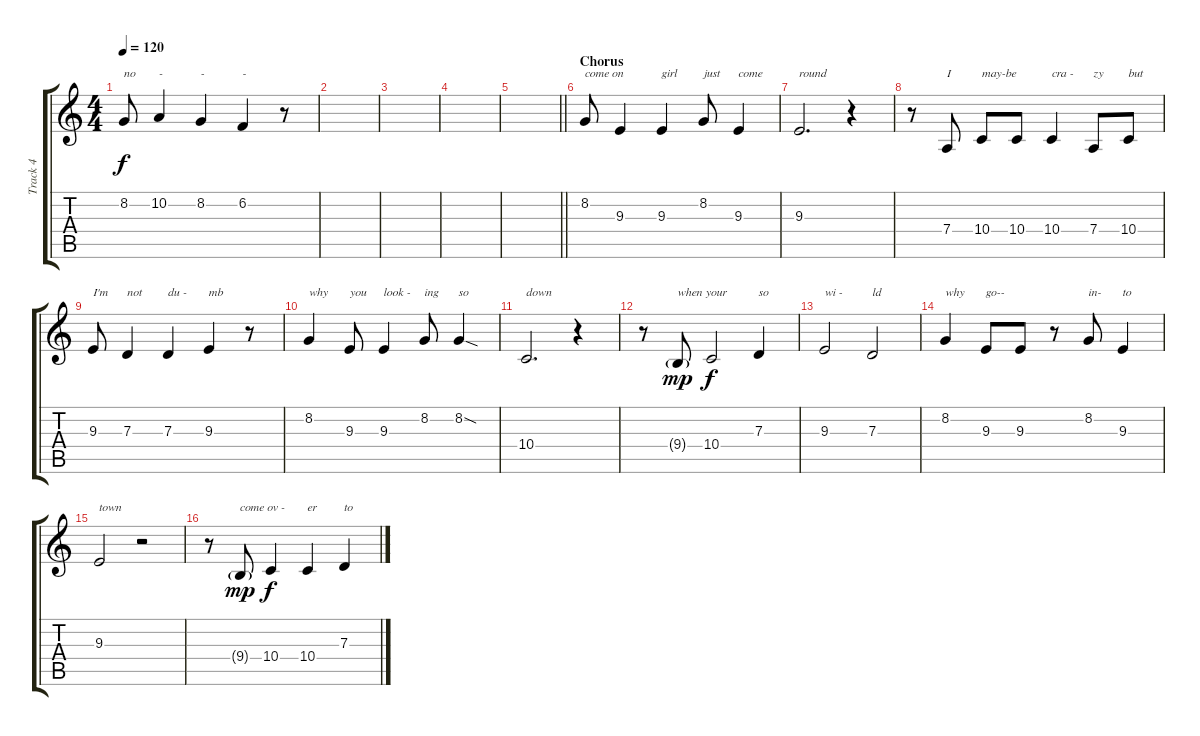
\track ("Track 4" "Track 4") {instrument cello}
\staff {score tabs}
\tuning (E4 B3 G3 D3 A2 E2) {hide}
\ts (4 4)
\tempo 120
\clef g2
\ks c
8.2.8{txt "no" dy f} 10.2.4{txt "-"} 8.2.4{txt "-"} 6.2.4{txt "-"} r.8 |
|
|
|
\barLineRight lightlight
|
\section ("" "Chorus")
8.2.8{txt "come on"} 9.3.4 9.3.4{txt "girl"} 8.2.8{txt "just"} 9.3.4{txt "come"} |
9.3.2{d txt "round"} r.4 |
r.8 7.4.8{txt "I"} 10.4.8{txt "may-be"} 10.4.8 10.4.4{txt "cra -"} 7.4.8{txt "zy"} 10.4.8{txt "but"} |
9.3.8{txt "I'm"} 7.3.4{txt "not"} 7.3.4{txt "du -"} 9.3.4{txt "mb"} r.8 |
8.2.4{txt "why"} 9.3.8{txt "you"} 9.3.4{txt "look -"} 8.2.8{txt "ing"} 8.2{sod}.4{txt "so"} |
10.4.2{d txt "down"} r.4 |
r.8 9.4{g}.8{txt "when your" dy mp} 10.4.2{dy f} 7.3.4{txt "so"} |
9.3.2{txt "wi -"} 7.3.2{txt "ld"} |
8.2.4{txt "why"} 9.3.8{txt "go--"} 9.3.8 r.8 8.2.8{txt "in-"} 9.3.4{txt "to"} |
9.3.2{txt "town"} r.2 |
r.8 9.4{g}.8{txt "come ov -" dy mp} 10.4.4{dy f} 10.4.4{txt "er"} 7.3.4{txt "to"}
